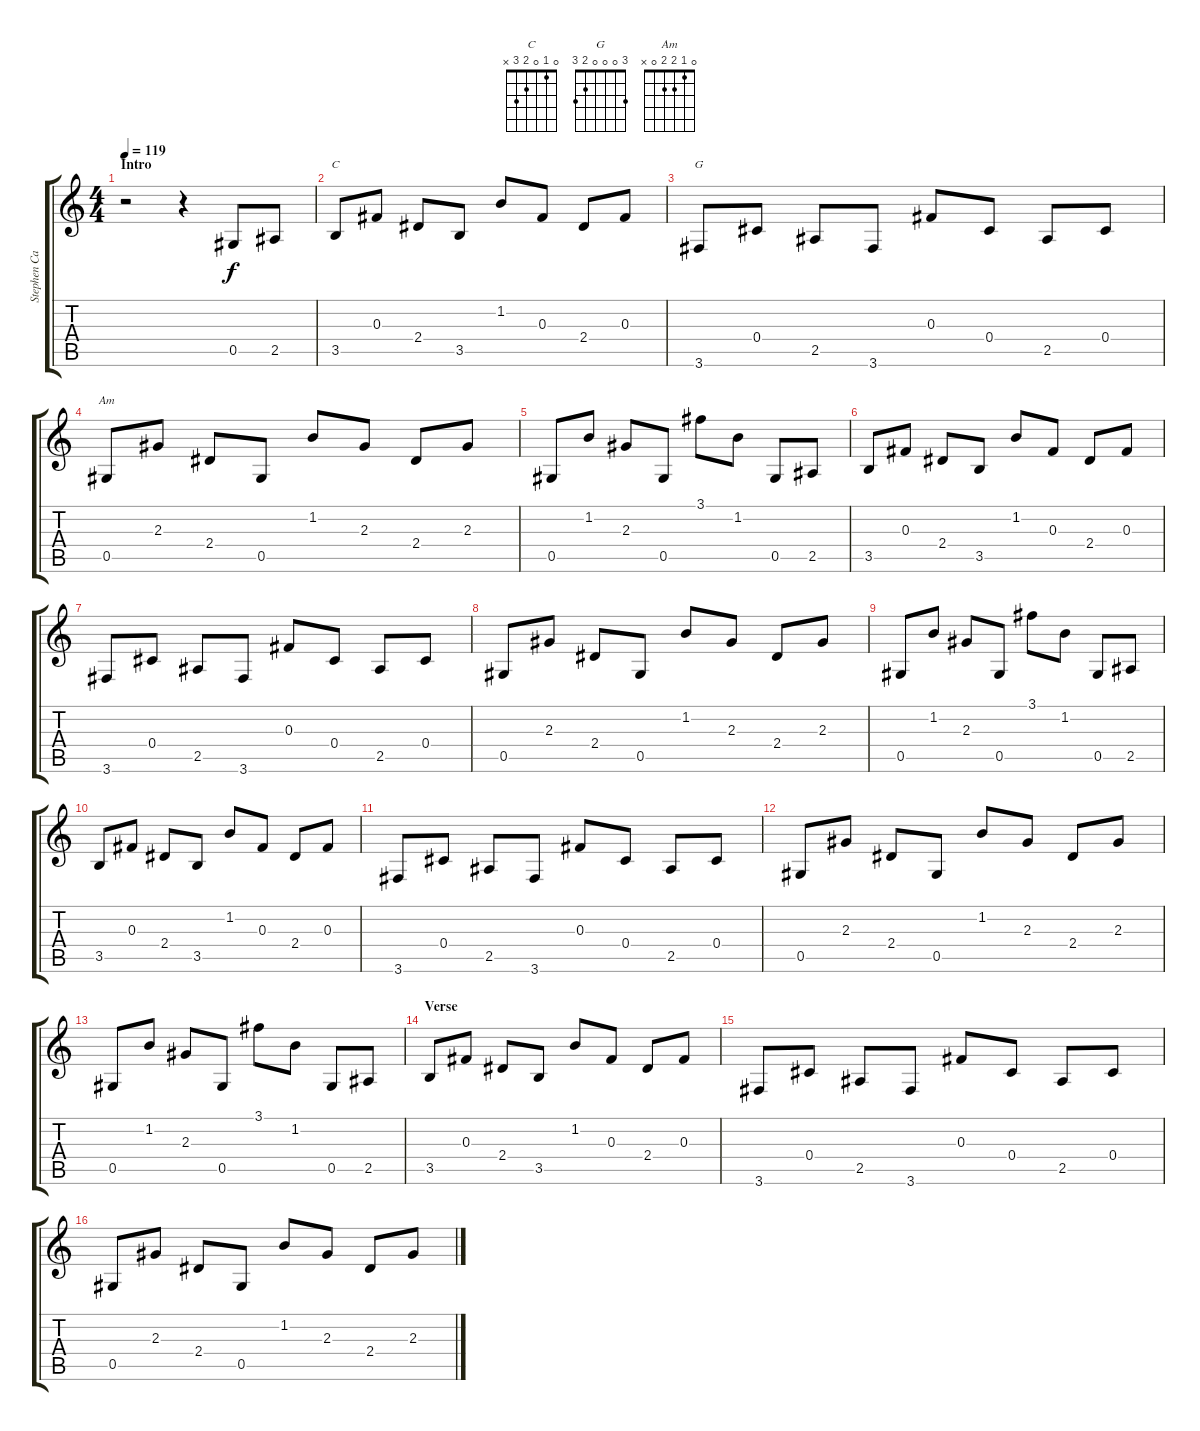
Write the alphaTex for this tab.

\track ("Stephen Carpenter" "Stephen Ca") {instrument distortionguitar}
\staff {score tabs}
\tuning (Eb4 Bb3 Gb3 Db3 Ab2 Eb2) {hide}
\chord ("C" 0 1 0 2 3 x)
\chord ("G" 3 0 0 0 2 3)
\chord ("Am" 0 1 2 2 0 x)
\ts (4 4)
\section ("" "Intro")
\tempo 119
\clef g2
\ks c
r.2{dy f instrument distortionguitar} r.4 0.5.8 2.5.8 |
3.5.8{ch "C"} 0.3.8 2.4.8 3.5.8 1.2.8 0.3.8 2.4.8 0.3.8 |
3.6.8{ch "G"} 0.4.8 2.5.8 3.6.8 0.3.8 0.4.8 2.5.8 0.4.8 |
0.5.8{ch "Am"} 2.3.8 2.4.8 0.5.8 1.2.8 2.3.8 2.4.8 2.3.8 |
0.5.8 1.2.8 2.3.8 0.5.8 3.1.8 1.2.8 0.5.8 2.5.8 |
3.5.8 0.3.8 2.4.8 3.5.8 1.2.8 0.3.8 2.4.8 0.3.8 |
3.6.8 0.4.8 2.5.8 3.6.8 0.3.8 0.4.8 2.5.8 0.4.8 |
0.5.8 2.3.8 2.4.8 0.5.8 1.2.8 2.3.8 2.4.8 2.3.8 |
0.5.8 1.2.8 2.3.8 0.5.8 3.1.8 1.2.8 0.5.8 2.5.8 |
3.5.8 0.3.8 2.4.8 3.5.8 1.2.8 0.3.8 2.4.8 0.3.8 |
3.6.8 0.4.8 2.5.8 3.6.8 0.3.8 0.4.8 2.5.8 0.4.8 |
0.5.8 2.3.8 2.4.8 0.5.8 1.2.8 2.3.8 2.4.8 2.3.8 |
0.5.8 1.2.8 2.3.8 0.5.8 3.1.8 1.2.8 0.5.8 2.5.8 |
\section ("" "Verse")
3.5.8 0.3.8 2.4.8 3.5.8 1.2.8 0.3.8 2.4.8 0.3.8 |
3.6.8 0.4.8 2.5.8 3.6.8 0.3.8 0.4.8 2.5.8 0.4.8 |
0.5.8 2.3.8 2.4.8 0.5.8 1.2.8 2.3.8 2.4.8 2.3.8
